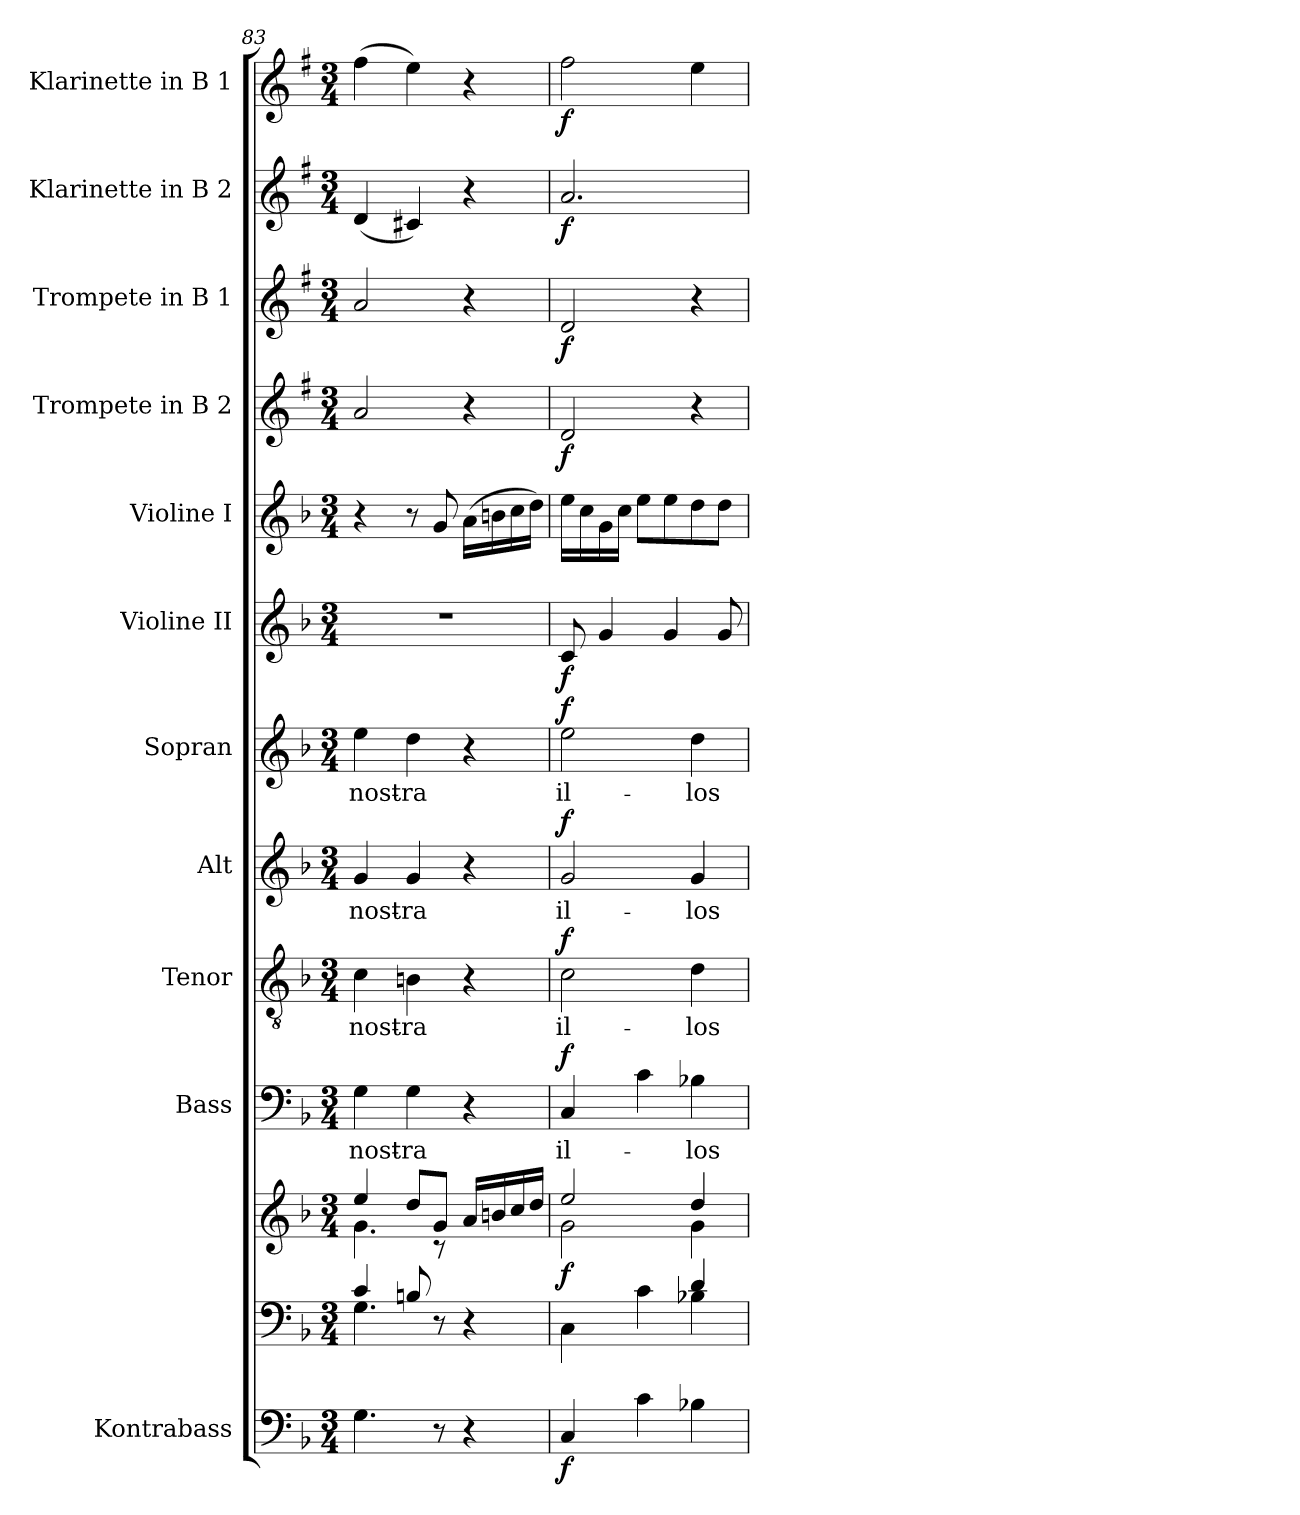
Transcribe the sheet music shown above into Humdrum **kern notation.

**kern	**dynam	**kern	**kern	**dynam	**kern	**text	**dynam	**kern	**text	**dynam	**kern	**text	**dynam	**kern	**text	**dynam	**kern	**dynam	**kern	**kern	**dynam	**kern	**dynam	**kern	**dynam	**kern	**dynam
*part12	*part12	*part11	*part11	*part11	*part10	*part10	*part10	*part9	*part9	*part9	*part8	*part8	*part8	*part7	*part7	*part7	*part6	*part6	*part5	*part4	*part4	*part3	*part3	*part2	*part2	*part1	*part1
*staff13	*staff13	*staff12	*staff11	*staff11/12	*staff10	*staff10	*staff10	*staff9	*staff9	*staff9	*staff8	*staff8	*staff8	*staff7	*staff7	*staff7	*staff6	*staff6	*staff5	*staff4	*staff4	*staff3	*staff3	*staff2	*staff2	*staff1	*staff1
*I"Kontrabass	*	*	*	*	*I"Bass	*	*	*I"Tenor	*	*	*I"Alt	*	*	*I"Sopran	*	*	*I"Violine II	*	*I"Violine I	*I"Trompete in B 2	*	*I"Trompete in B 1	*	*I"Klarinette in B 2	*	*I"Klarinette in B 1	*
*I'Kb.	*	*	*	*	*I'B	*	*	*I'T	*	*	*I'A	*	*	*I'S	*	*	*I'Vl. II	*	*I'Vl. I	*	*	*	*	*	*	*	*
*clefF4	*	*clefF4	*clefG2	*	*clefF4	*	*	*clefGv2	*	*	*clefG2	*	*	*clefG2	*	*	*clefG2	*	*clefG2	*clefG2	*	*clefG2	*	*clefG2	*	*clefG2	*
*ITrd7c12	*	*	*	*	*	*	*	*	*	*	*	*	*	*	*	*	*	*	*	*ITrd1c2	*	*ITrd1c2	*	*ITrd1c2	*	*ITrd1c2	*
*k[b-]	*	*k[b-]	*k[b-]	*	*k[b-]	*	*	*k[b-]	*	*	*k[b-]	*	*	*k[b-]	*	*	*k[b-]	*	*k[b-]	*k[b-]	*	*k[b-]	*	*k[b-]	*	*k[b-]	*
*F:	*	*F:	*F:	*	*F:	*	*	*F:	*	*	*F:	*	*	*F:	*	*	*F:	*	*F:	*F:	*	*F:	*	*F:	*	*F:	*
*M3/4	*	*M3/4	*M3/4	*	*M3/4	*	*	*M3/4	*	*	*M3/4	*	*	*M3/4	*	*	*M3/4	*	*M3/4	*M3/4	*	*M3/4	*	*M3/4	*	*M3/4	*
=83	=83	=83	=83	=83	=83	=83	=83	=83	=83	=83	=83	=83	=83	=83	=83	=83	=83	=83	=83	=83	=83	=83	=83	=83	=83	=83	=83
*	*	*^	*^	*	*	*	*	*	*	*	*	*	*	*	*	*	*	*	*	*	*	*	*	*	*	*	*
!	!	!	!	!	!	!	!	!LO:LY:b	!	!	!LO:LY:b	!	!	!LO:LY:b	!	!	!LO:LY:b	!	!	!	!	!	!	!	!	!	!	!	!
4.GG\	.	4c/	4.G\	4ee/	4.g\	.	4G\	nost-	.	4c\	nost-	.	4g/	nost-	.	4ee\	nost-	.	2.r	.	4r	2g/	.	2g/	.	(<4c/	.	(>4ee\	.
!	!	!	!	!	!	!	!	!LO:LY:b	!	!	!LO:LY:b	!	!	!LO:LY:b	!	!	!LO:LY:b	!	!	!	!	!	!	!	!	!	!	!	!
.	.	8Bn/	.	8dd/L	.	.	4G\	-ra	.	4Bn\	-ra	.	4g/	-ra	.	4dd\	-ra	.	.	.	8r	.	.	.	.	4Bn/)	.	4dd\)	.
8r	.	8r	4.ryy	8g/J	8rc	.	.	.	.	.	.	.	.	.	.	.	.	.	.	.	8g/	.	.	.	.	.	.	.	.
4r	.	4r	.	16a/LL	4ryy	.	4r	.	.	4r	.	.	4r	.	.	4r	.	.	.	.	(>16a\LL	4r	.	4r	.	4r	.	4r	.
.	.	.	.	16bn/	.	.	.	.	.	.	.	.	.	.	.	.	.	.	.	.	16bn\	.	.	.	.	.	.	.	.
.	.	.	.	16cc/	.	.	.	.	.	.	.	.	.	.	.	.	.	.	.	.	16cc\	.	.	.	.	.	.	.	.
.	.	.	.	16dd/JJ	.	.	.	.	.	.	.	.	.	.	.	.	.	.	.	.	16dd\JJ)	.	.	.	.	.	.	.	.
!!LO:PB:g=z
=84	=84	=84	=84	=84	=84	=84	=84	=84	=84	=84	=84	=84	=84	=84	=84	=84	=84	=84	=84	=84	=84	=84	=84	=84	=84	=84	=84	=84	=84
!	!LO:DY:b	!	!	!	!	!LO:DY:b	!	!LO:LY:b	!LO:DY:a	!	!LO:LY:b	!LO:DY:a	!	!LO:LY:b	!LO:DY:a	!	!LO:LY:b	!LO:DY:a	!	!LO:DY:b	!	!	!LO:DY:b	!	!LO:DY:b	!	!LO:DY:b	!	!LO:DY:b
4CC/	f	2ryy	4C\	2ee/	2g\	f	4C/	il-	f	2c\	il-	f	2g/	il-	f	2ee\	il-	f	8c/	f	16ee\LL	2c/	f	2c/	f	2.g/	f	2ee\	f
.	.	.	.	.	.	.	.	.	.	.	.	.	.	.	.	.	.	.	.	.	16cc\	.	.	.	.	.	.	.	.
.	.	.	.	.	.	.	.	.	.	.	.	.	.	.	.	.	.	.	4g/	.	16g\	.	.	.	.	.	.	.	.
.	.	.	.	.	.	.	.	.	.	.	.	.	.	.	.	.	.	.	.	.	16cc\JJ	.	.	.	.	.	.	.	.
4C\	.	.	4c\	.	.	.	4c\	.	.	.	.	.	.	.	.	.	.	.	.	.	8ee\L	.	.	.	.	.	.	.	.
.	.	.	.	.	.	.	.	.	.	.	.	.	.	.	.	.	.	.	4g/	.	8ee\	.	.	.	.	.	.	.	.
!	!	!	!	!	!	!	!	!LO:LY:b	!	!	!LO:LY:b	!	!	!LO:LY:b	!	!	!LO:LY:b	!	!	!	!	!	!	!	!	!	!	!	!
4BB-X\	.	4d/	4B-X\	4dd/	4g\	.	4B-X\	-los	.	4d\	-los	.	4g/	-los	.	4dd\	-los	.	.	.	8dd\	4r	.	4r	.	.	.	4dd\	.
.	.	.	.	.	.	.	.	.	.	.	.	.	.	.	.	.	.	.	8g/	.	8dd\J	.	.	.	.	.	.	.	.
*	*	*v	*v	*	*	*	*	*	*	*	*	*	*	*	*	*	*	*	*	*	*	*	*	*	*	*	*	*	*
*	*	*	*v	*v	*	*	*	*	*	*	*	*	*	*	*	*	*	*	*	*	*	*	*	*	*	*	*	*
=	=	=	=	=	=	=	=	=	=	=	=	=	=	=	=	=	=	=	=	=	=	=	=	=	=	=	=
*-	*-	*-	*-	*-	*-	*-	*-	*-	*-	*-	*-	*-	*-	*-	*-	*-	*-	*-	*-	*-	*-	*-	*-	*-	*-	*-	*-
